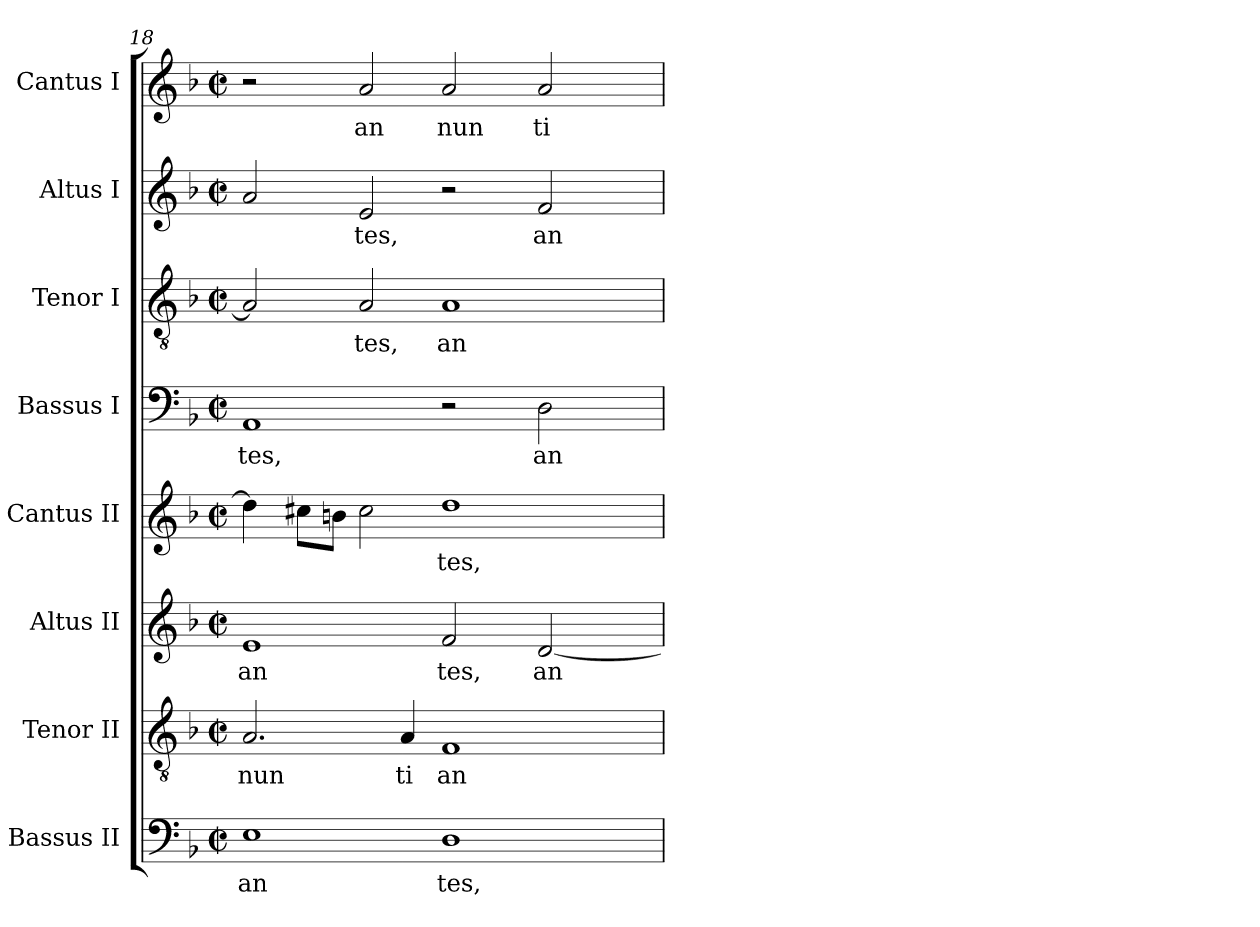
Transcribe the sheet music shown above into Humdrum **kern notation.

**kern	**text	**kern	**text	**kern	**text	**kern	**text	**kern	**text	**kern	**text	**kern	**text	**kern	**text
*part8	*part8	*part7	*part7	*part6	*part6	*part5	*part5	*part4	*part4	*part3	*part3	*part2	*part2	*part1	*part1
*staff8	*staff8	*staff7	*staff7	*staff6	*staff6	*staff5	*staff5	*staff4	*staff4	*staff3	*staff3	*staff2	*staff2	*staff1	*staff1
*I"Bassus II	*	*I"Tenor II	*	*I"Altus II	*	*I"Cantus II	*	*I"Bassus I	*	*I"Tenor I	*	*I"Altus I	*	*I"Cantus I	*
!!LO:LB:g=z
*clefF4	*	*clefGv2	*	*clefG2	*	*clefG2	*	*clefF4	*	*clefGv2	*	*clefG2	*	*clefG2	*
*k[b-]	*	*k[b-]	*	*k[b-]	*	*k[b-]	*	*k[b-]	*	*k[b-]	*	*k[b-]	*	*k[b-]	*
*F:	*	*F:	*	*F:	*	*F:	*	*F:	*	*F:	*	*F:	*	*F:	*
*M2/2	*	*M2/2	*	*M2/2	*	*M2/2	*	*M2/2	*	*M2/2	*	*M2/2	*	*M2/2	*
*met(c|)	*	*met(c|)	*	*met(c|)	*	*met(c|)	*	*met(c|)	*	*met(c|)	*	*met(c|)	*	*met(c|)	*
=18	=18	=18	=18	=18	=18	=18	=18	=18	=18	=18	=18	=18	=18	=18	=18
!	!LO:LY:b:cj	!	!LO:LY:b:cj	!	!LO:LY:b:cj	!	!	!	!LO:LY:b:cj	!	!	!	!	!	!
*	*	*	*	*	*	*^	*	*	*	*^	*	*^	*	*	*
1E	-an	2.A/	-nun	1e	an	4dd\]	4ryy	.	1AA	tes,	2A/]	16.ryy	.	2a/	16.ryy	.	2r	.
.	.	.	.	.	.	.	.	.	.	.	.	1ryy	.	.	1ryy	.	.	.
.	.	.	.	.	.	8cc#X\L	32.ryy	.	.	.	.	.	.	.	.	.	.	.
.	.	.	.	.	.	.	1ryy	.	.	.	.	.	.	.	.	.	.	.
.	.	.	.	.	.	8b\J	.	.	.	.	.	.	.	.	.	.	.	.
!	!	!	!	!	!	!	!	!	!	!	!	!	!LO:LY:b:cj	!	!	!LO:LY:b:cj	!	!LO:LY:b:cj
.	.	.	.	.	.	2cc#\	.	.	.	.	2A/	.	-tes,	2e/	.	tes,	2a/	an
!	!	!	!LO:LY:b:cj	!	!	!	!	!	!	!	!	!	!	!	!	!	!	!
.	.	4A/	ti	.	.	.	.	.	.	.	.	.	.	.	.	.	.	.
!	!LO:LY:b:cj	!	!LO:LY:b:cj	!	!LO:LY:b:cj	!	!	!LO:LY:b:cj	!	!	!	!	!LO:LY:b:cj	!	!	!	!	!LO:LY:b:cj
1D	tes,	1F	an	2f/	tes,	1dd	.	tes,	2r	.	1A	.	an	2r	.	.	2a/	nun
.	.	.	.	.	.	.	.	.	.	.	.	2ryy	.	.	2ryy	.	.	.
.	.	.	.	.	.	.	2ryy	.	.	.	.	.	.	.	.	.	.	.
!	!	!	!	!	!LO:LY:b:cj	!	!	!	!	!LO:LY:b:cj	!	!	!	!	!	!LO:LY:b:cj	!	!LO:LY:b:cj
.	.	.	.	[<2d/	an	.	.	.	2D\	an	.	.	.	2f/	.	an-	2a/	ti
.	.	.	.	.	.	.	.	.	.	.	.	4ryy	.	.	4ryy	.	.	.
.	.	.	.	.	.	.	8ryy	.	.	.	.	.	.	.	.	.	.	.
.	.	.	.	.	.	.	.	.	.	.	.	8ryy	.	.	8ryy	.	.	.
.	.	.	.	.	.	.	16ryy	.	.	.	.	.	.	.	.	.	.	.
.	.	.	.	.	.	.	.	.	.	.	.	32ryy	.	.	32ryy	.	.	.
.	.	.	.	.	.	.	64ryy	.	.	.	.	.	.	.	.	.	.	.
*	*	*	*	*	*	*	*	*	*	*	*v	*v	*	*	*	*	*	*
*	*	*	*	*	*	*v	*v	*	*	*	*	*	*v	*v	*	*	*
=	=	=	=	=	=	=	=	=	=	=	=	=	=	=	=
*-	*-	*-	*-	*-	*-	*-	*-	*-	*-	*-	*-	*-	*-	*-	*-
